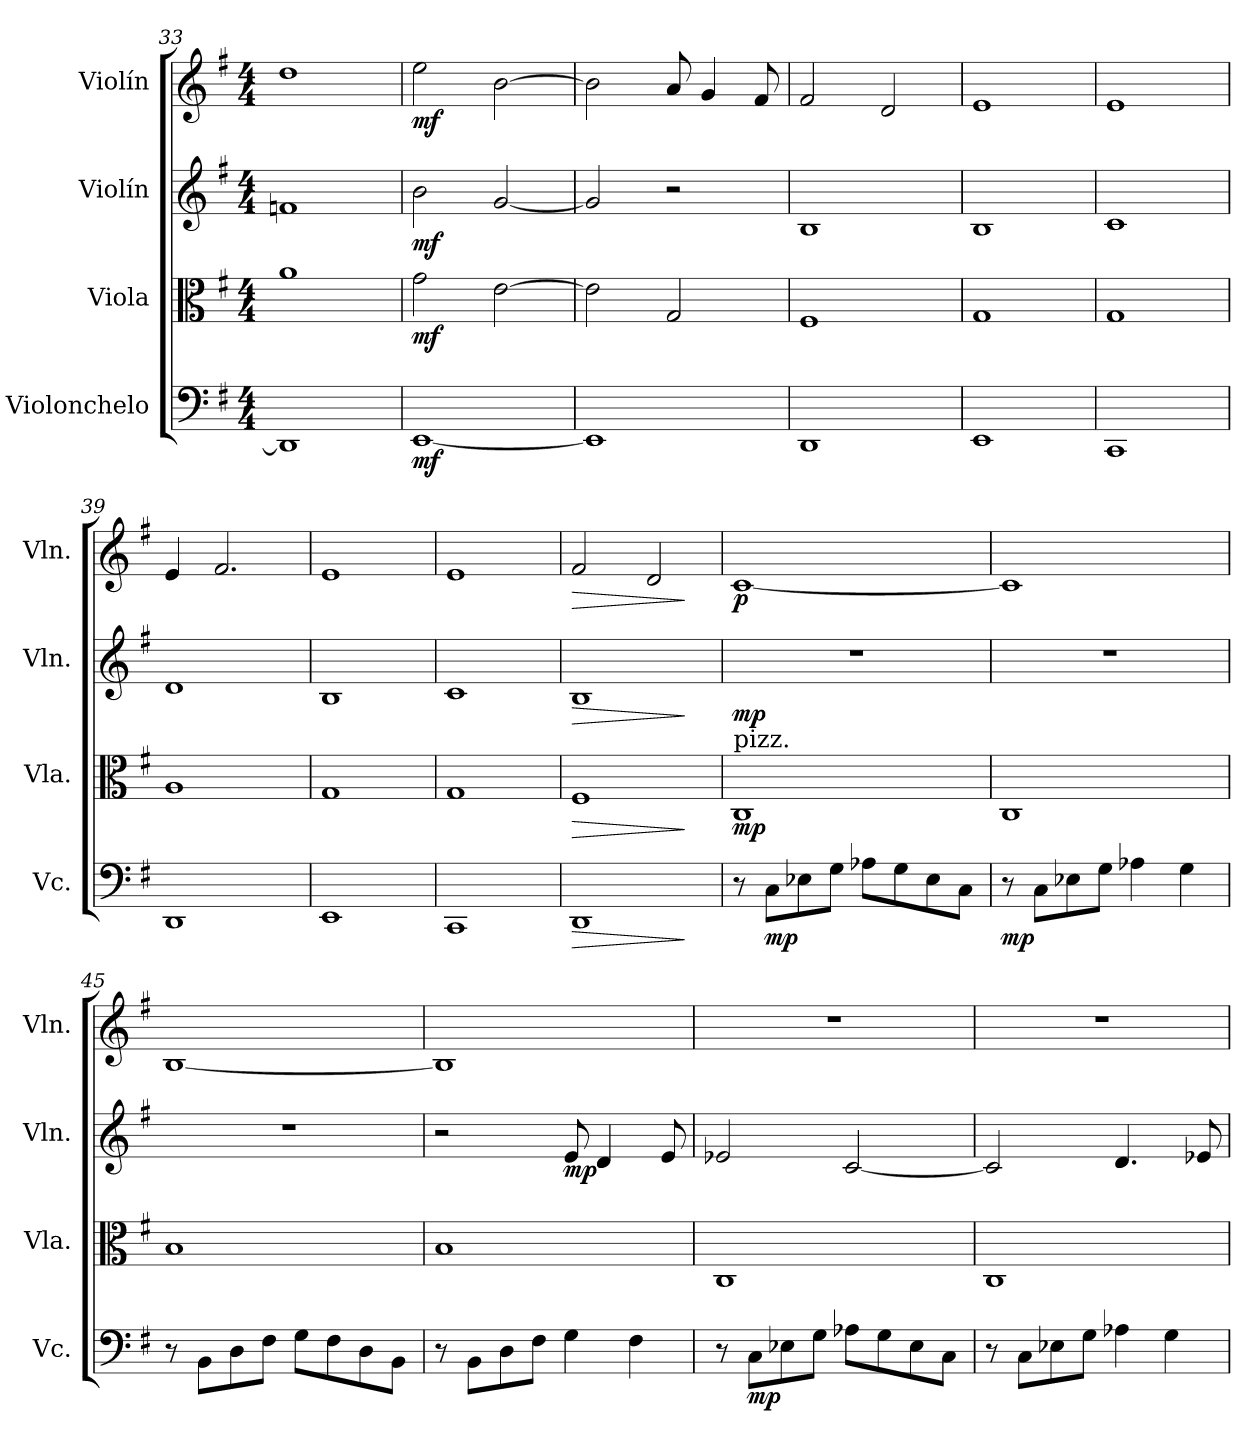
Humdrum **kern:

**kern	**dynam	**kern	**dynam	**kern	**dynam	**kern	**dynam
*part4	*part4	*part3	*part3	*part2	*part2	*part1	*part1
*staff4	*staff4	*staff3	*staff3	*staff2	*staff2	*staff1	*staff1
*I"Violonchelo	*	*I"Viola	*	*I"Violín	*	*I"Violín	*
*I'Vc.	*	*I'Vla.	*	*I'Vln.	*	*I'Vln.	*
!!LO:PB:g=z
*clefF4	*	*clefC3	*	*clefG2	*	*clefG2	*
*k[f#]	*	*k[f#]	*	*k[f#]	*	*k[f#]	*
*M4/4	*	*M4/4	*	*M4/4	*	*M4/4	*
=33	=33	=33	=33	=33	=33	=33	=33
1DD]	.	1a	.	1fn	.	1dd	.
=34	=34	=34	=34	=34	=34	=34	=34
!	!LO:DY:b	!	!LO:DY:b	!	!LO:DY:b	!	!LO:DY:b
[1EE	mf	2g\	mf	2b\	mf	2ee\	mf
.	.	[2e\	.	[2g/	.	[2b\	.
=35	=35	=35	=35	=35	=35	=35	=35
1EE]	.	2e\]	.	2g/]	.	2b\]	.
.	.	2G/	.	2r	.	8a/	.
.	.	.	.	.	.	4g/	.
.	.	.	.	.	.	8f#/	.
=36	=36	=36	=36	=36	=36	=36	=36
1DD	.	1F#	.	1B	.	2f#/	.
.	.	.	.	.	.	2d/	.
=37	=37	=37	=37	=37	=37	=37	=37
1EE	.	1G	.	1B	.	1e	.
=38	=38	=38	=38	=38	=38	=38	=38
1CC	.	1G	.	1c	.	1e	.
=39	=39	=39	=39	=39	=39	=39	=39
1DD	.	1A	.	1d	.	4e/	.
.	.	.	.	.	.	2.f#/	.
=40	=40	=40	=40	=40	=40	=40	=40
1EE	.	1G	.	1B	.	1e	.
=41	=41	=41	=41	=41	=41	=41	=41
1CC	.	1G	.	1c	.	1e	.
=42	=42	=42	=42	=42	=42	=42	=42
!	!LO:HP:b	!	!LO:HP:b	!	!LO:HP:b	!	!LO:HP:b
1DD	>	1F#	>	1B	>	2f#/	>
.	.	.	.	.	.	2d/	.
.	]	.	]	.	]	.	]
=43	=43	=43	=43	=43	=43	=43	=43
!	!	!LO:TX:a:t=pizz.	!	!	!	!	!
!	!	!	!LO:DY:b	!	!LO:DY:b	!	!LO:DY:b
8r	.	1C	mp	1r	mp	[1c	p
!	!LO:DY:b	!	!	!	!	!	!
8C\L	mp	.	.	.	.	.	.
8E-X\	.	.	.	.	.	.	.
8G\J	.	.	.	.	.	.	.
8A-X\L	.	.	.	.	.	.	.
8G\	.	.	.	.	.	.	.
8E-\	.	.	.	.	.	.	.
8C\J	.	.	.	.	.	.	.
!!LO:LB:g=z
=44	=44	=44	=44	=44	=44	=44	=44
!	!LO:DY:b	!	!	!	!	!	!
8r	mp	1C	.	1r	.	1c]	.
8C\L	.	.	.	.	.	.	.
8E-X\	.	.	.	.	.	.	.
8G\J	.	.	.	.	.	.	.
4A-X\	.	.	.	.	.	.	.
4G\	.	.	.	.	.	.	.
=45	=45	=45	=45	=45	=45	=45	=45
8r	.	1B	.	1r	.	[1B	.
8BB\L	.	.	.	.	.	.	.
8D\	.	.	.	.	.	.	.
8F#\J	.	.	.	.	.	.	.
8G\L	.	.	.	.	.	.	.
8F#\	.	.	.	.	.	.	.
8D\	.	.	.	.	.	.	.
8BB\J	.	.	.	.	.	.	.
=46	=46	=46	=46	=46	=46	=46	=46
8r	.	1B	.	2r	.	1B]	.
8BB\L	.	.	.	.	.	.	.
8D\	.	.	.	.	.	.	.
8F#\J	.	.	.	.	.	.	.
!	!	!	!	!	!LO:DY:b	!	!
4G\	.	.	.	8e/	mp	.	.
.	.	.	.	4d/	.	.	.
4F#\	.	.	.	.	.	.	.
.	.	.	.	8e/	.	.	.
=47	=47	=47	=47	=47	=47	=47	=47
8r	.	1C	.	2e-X/	.	1r	.
!	!LO:DY:b	!	!	!	!	!	!
8C\L	mp	.	.	.	.	.	.
8E-X\	.	.	.	.	.	.	.
8G\J	.	.	.	.	.	.	.
8A-X\L	.	.	.	[2c/	.	.	.
8G\	.	.	.	.	.	.	.
8E-\	.	.	.	.	.	.	.
8C\J	.	.	.	.	.	.	.
!!LO:LB:g=z
=48	=48	=48	=48	=48	=48	=48	=48
8r	.	1C	.	2c/]	.	1r	.
8C\L	.	.	.	.	.	.	.
8E-X\	.	.	.	.	.	.	.
8G\J	.	.	.	.	.	.	.
4A-X\	.	.	.	4.d/	.	.	.
4G\	.	.	.	.	.	.	.
.	.	.	.	8e-X/	.	.	.
=	=	=	=	=	=	=	=
*-	*-	*-	*-	*-	*-	*-	*-
